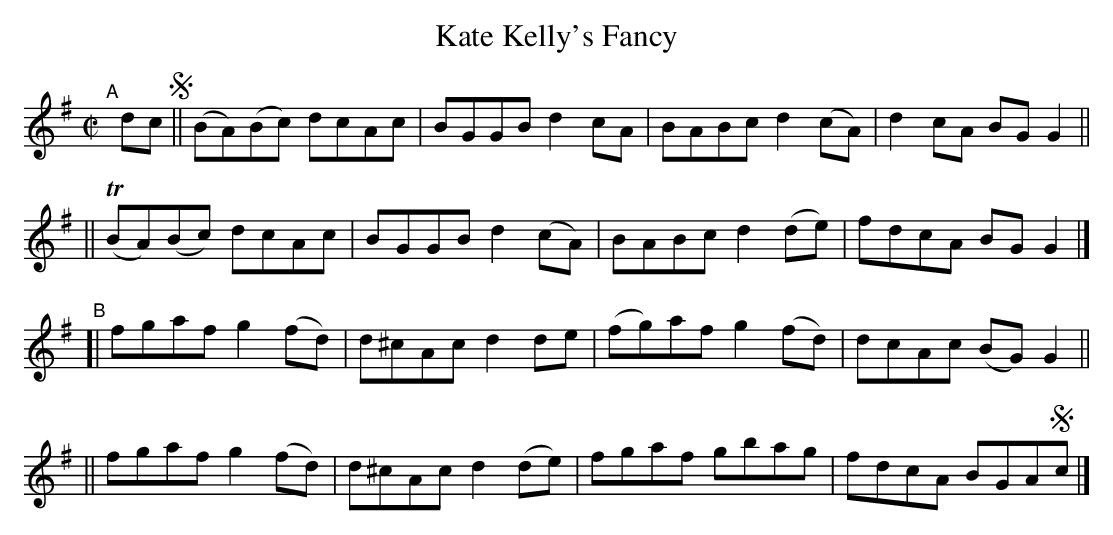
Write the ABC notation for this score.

X:1
T: Kate Kelly's Fancy
M: C|
L: 1/8
K: G
"^A"[|] dc !segno!\
||  (BA)(Bc) dcAc | BGGB d2cA | BABc d2(cA) | d2cA BGG2 ||
|| (TBA)(Bc) dcAc | BGGB d2(cA) | BABc d2(de) | fdcA BGG2 |]
"^B"\
[| fgaf g2(fd) | d^cAc d2de | (fg)af g2(fd) | dcAc (BG)G2 ||
|| fgaf g2(fd) | d^cAc d2(de) | fgaf gbag | fdcA BGA!segno!c |]
